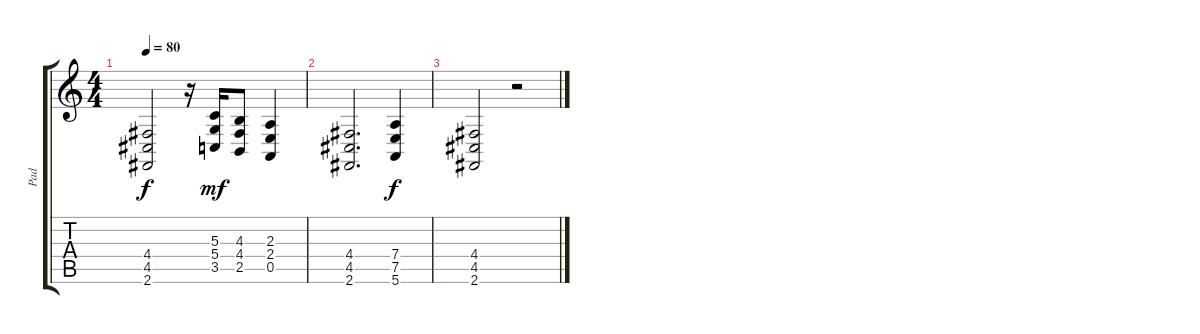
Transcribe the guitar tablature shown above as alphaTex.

\track ("Pad" "Pad") {instrument pad3polysynth}
\staff {score tabs}
\tuning (E4 B3 G3 D3 A2 E2) {hide}
\ts (4 4)
\tempo 80
\clef g2
\ks c
(4.4 4.5 2.6).2{dy f} r.16 (5.3 5.4 3.5).16{dy mf} (4.3 4.4 2.5).8 (2.3 2.4 0.5).4 |
(4.4 4.5 2.6).2{d} (7.4 7.5 5.6).4{dy f} |
(4.4 4.5 2.6).2 r.2
